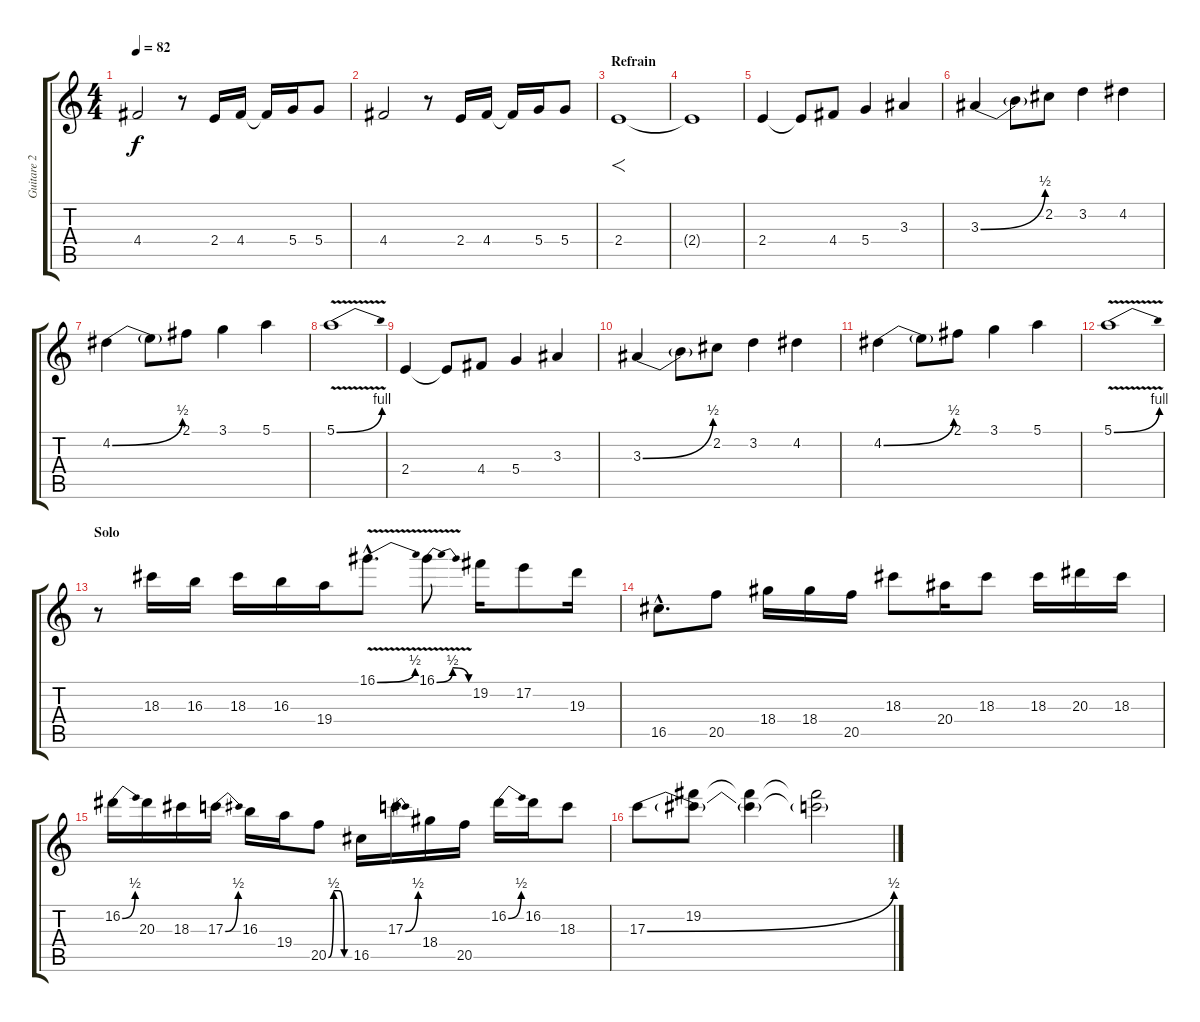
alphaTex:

\track ("Guitare 2" "Guitare 2") {instrument overdrivenguitar}
\staff {score tabs}
\tuning (E4 B3 G3 D3 A2 E2) {hide}
\ts (4 4)
\tempo 82
\clef g2
\ks c
4.4.2{dy f} r.8 2.4.16 4.4.16 4.4{t}.16 5.4.16 5.4.8 |
4.4.2 r.8 2.4.16 4.4.16 4.4{t}.16 5.4.16 5.4.8 |
\section ("" "Refrain")
2.4.1{f} |
2.4{t}.1 |
2.4.4 2.4{t}.8 4.4.8 5.4.4 3.3.4 |
3.3{be (bend 0 0 60 2)}.4 3.3{t}.8 2.2.8 3.2.4 4.2.4 |
4.2{be (bend 0 0 60 2)}.4 4.2{t}.8 2.1.8 3.1.4 5.1.4 |
5.1{be (bend 0 0 60 4) v}.1 |
2.4.4 2.4{t}.8 4.4.8 5.4.4 3.3.4 |
3.3{be (bend 0 0 60 2)}.4 3.3{t}.8 2.2.8 3.2.4 4.2.4 |
4.2{be (bend 0 0 60 2)}.4 4.2{t}.8 2.1.8 3.1.4 5.1.4 |
5.1{be (bend 0 0 60 4) v}.1 |
\section ("" "Solo")
r.8 18.3.16 16.3.16 18.3.16 16.3.16 19.4.16 16.1{be (bend 0 0 60 2) v hac}.8{d} 16.1{be (bendrelease 0 0 20 2 40 2 60 0) v}.8 19.2.16 17.2.8 19.3.16 |
16.5{hac}.8{d} 20.5.8 18.4.16 18.4.16 20.5.16 18.3.8 20.4.16 18.3.8 18.3.16 20.3.16 18.3.16 |
16.2{be (bend 0 0 60 2)}.16 20.3.16 18.3.16 17.3{be (bend 0 0 60 2)}.16 16.3.16 19.4.16 20.5{be (custom 0 0 15 2 30 2 45 0 60 0)}.8 16.5.16 17.3{be (bend 0 0 60 2)}.16 18.4.16 20.5.16 16.2{be (bend 0 0 60 2)}.16 16.2.16 18.3.8 |
17.3{be (bend 0 0 60 2)}.8 (19.2 17.3{t}).8 (19.2{t} 17.3{t}).4 (19.2{t} 17.3{t}).2
